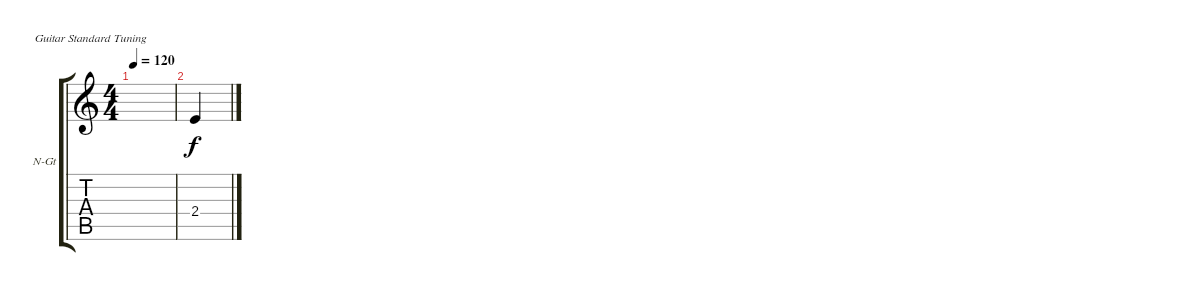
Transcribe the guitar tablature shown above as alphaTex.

\defaultSystemsLayout 4
\bracketExtendMode groupsimilarinstruments
\firstSystemTrackNameOrientation horizontal
\otherSystemsTrackNameOrientation horizontal
\track ("Nylon Guitar" "N-Gt") {instrument acousticguitarnylon}
\staff {score tabs}
\tuning (E4 B3 G3 D3 A2 E2)
\ts (4 4)
\tempo 120
\clef g2
\ks c
|
2.4.4
